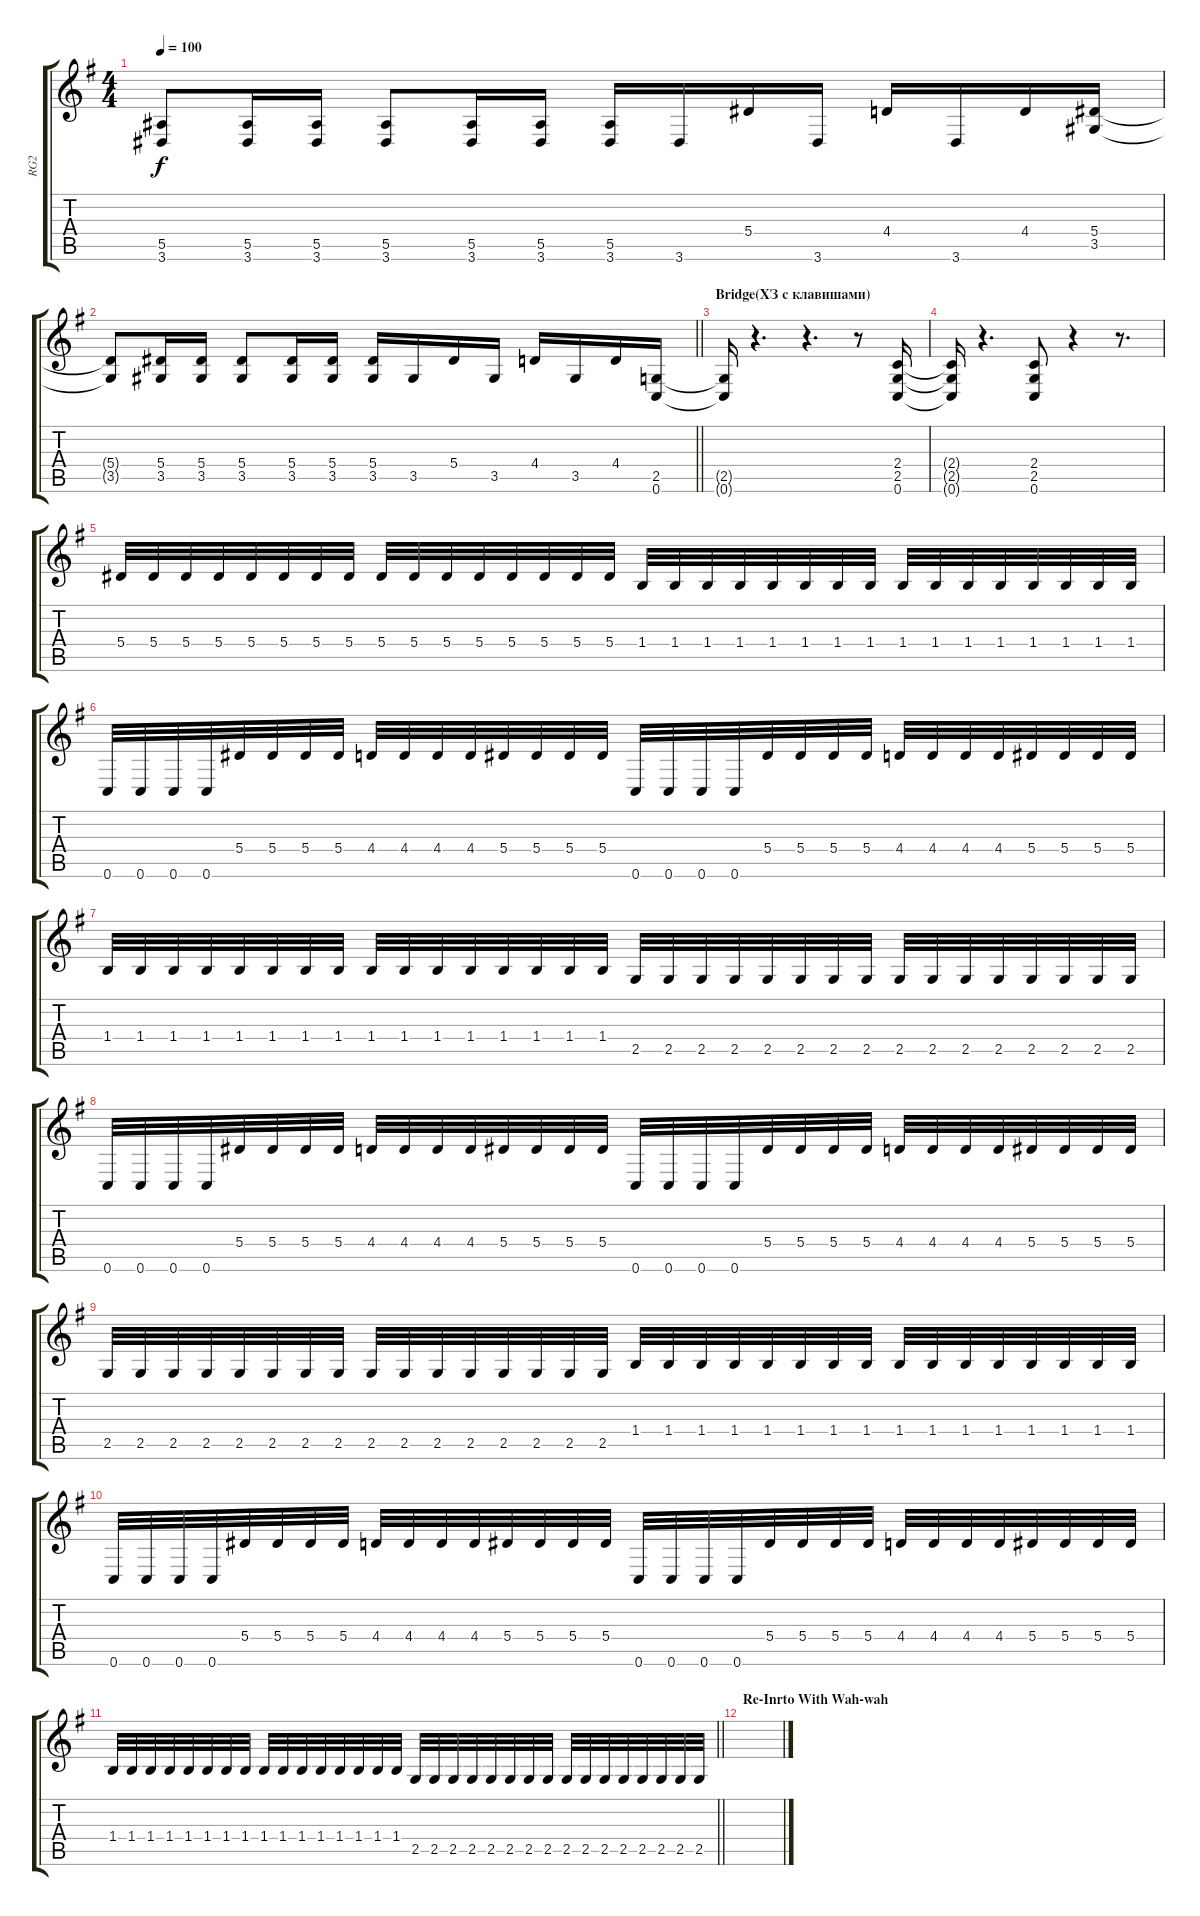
\track ("RG2" "RG2") {instrument distortionguitar}
\staff {score tabs}
\tuning (C4 G3 Eb3 Bb2 F2 C2) {hide}
\ts (4 4)
\tempo 100
\clef g2
\ks eminor
(5.5{t} 3.6{t}).8{dy f} (5.5 3.6).16 (5.5 3.6).16 (5.5 3.6).8 (5.5 3.6).16 (5.5 3.6).16 (5.5 3.6).16 3.6.16 5.4.16 3.6.16 4.4.16 3.6.16 4.4.16 (5.4 3.5).16 |
\barLineRight lightlight
(5.4{t} 3.5{t}).8 (5.4 3.5).16 (5.4 3.5).16 (5.4 3.5).8 (5.4 3.5).16 (5.4 3.5).16 (5.4 3.5).16 3.5.16 5.4.16 3.5.16 4.4.16 3.5.16 4.4.16 (2.5 0.6).16{balance 16} |
\section ("" "Bridge(ХЗ с клавишами)")
(2.5{t} 0.6{t}).16 r.4{d} r.4{d} r.8 (2.4 2.5 0.6).16 |
(2.4{t} 2.5{t} 0.6{t}).16 r.4{d} (2.4 2.5 0.6).8 r.4 r.8{d} |
5.4.32 5.4.32 5.4.32 5.4.32 5.4.32 5.4.32 5.4.32 5.4.32 5.4.32 5.4.32 5.4.32 5.4.32 5.4.32 5.4.32 5.4.32 5.4.32 1.4.32 1.4.32 1.4.32 1.4.32 1.4.32 1.4.32 1.4.32 1.4.32 1.4.32 1.4.32 1.4.32 1.4.32 1.4.32 1.4.32 1.4.32 1.4.32 |
0.6.32 0.6.32 0.6.32 0.6.32 5.4.32 5.4.32 5.4.32 5.4.32 4.4.32 4.4.32 4.4.32 4.4.32 5.4.32 5.4.32 5.4.32 5.4.32 0.6.32 0.6.32 0.6.32 0.6.32 5.4.32 5.4.32 5.4.32 5.4.32 4.4.32 4.4.32 4.4.32 4.4.32 5.4.32 5.4.32 5.4.32 5.4.32 |
1.4.32 1.4.32 1.4.32 1.4.32 1.4.32 1.4.32 1.4.32 1.4.32 1.4.32 1.4.32 1.4.32 1.4.32 1.4.32 1.4.32 1.4.32 1.4.32 2.5.32 2.5.32 2.5.32 2.5.32 2.5.32 2.5.32 2.5.32 2.5.32 2.5.32 2.5.32 2.5.32 2.5.32 2.5.32 2.5.32 2.5.32 2.5.32 |
0.6.32 0.6.32 0.6.32 0.6.32 5.4.32 5.4.32 5.4.32 5.4.32 4.4.32 4.4.32 4.4.32 4.4.32 5.4.32 5.4.32 5.4.32 5.4.32 0.6.32 0.6.32 0.6.32 0.6.32 5.4.32 5.4.32 5.4.32 5.4.32 4.4.32 4.4.32 4.4.32 4.4.32 5.4.32 5.4.32 5.4.32 5.4.32 |
2.5.32 2.5.32 2.5.32 2.5.32 2.5.32 2.5.32 2.5.32 2.5.32 2.5.32 2.5.32 2.5.32 2.5.32 2.5.32 2.5.32 2.5.32 2.5.32 1.4.32 1.4.32 1.4.32 1.4.32 1.4.32 1.4.32 1.4.32 1.4.32 1.4.32 1.4.32 1.4.32 1.4.32 1.4.32 1.4.32 1.4.32 1.4.32 |
0.6.32 0.6.32 0.6.32 0.6.32 5.4.32 5.4.32 5.4.32 5.4.32 4.4.32 4.4.32 4.4.32 4.4.32 5.4.32 5.4.32 5.4.32 5.4.32 0.6.32 0.6.32 0.6.32 0.6.32 5.4.32 5.4.32 5.4.32 5.4.32 4.4.32 4.4.32 4.4.32 4.4.32 5.4.32 5.4.32 5.4.32 5.4.32 |
\barLineRight lightlight
1.4.32 1.4.32 1.4.32 1.4.32 1.4.32 1.4.32 1.4.32 1.4.32 1.4.32 1.4.32 1.4.32 1.4.32 1.4.32 1.4.32 1.4.32 1.4.32 2.5.32 2.5.32 2.5.32 2.5.32 2.5.32 2.5.32 2.5.32 2.5.32 2.5.32 2.5.32 2.5.32 2.5.32 2.5.32 2.5.32 2.5.32 2.5.32 |
\section ("" "Re-Inrto With Wah-wah")
